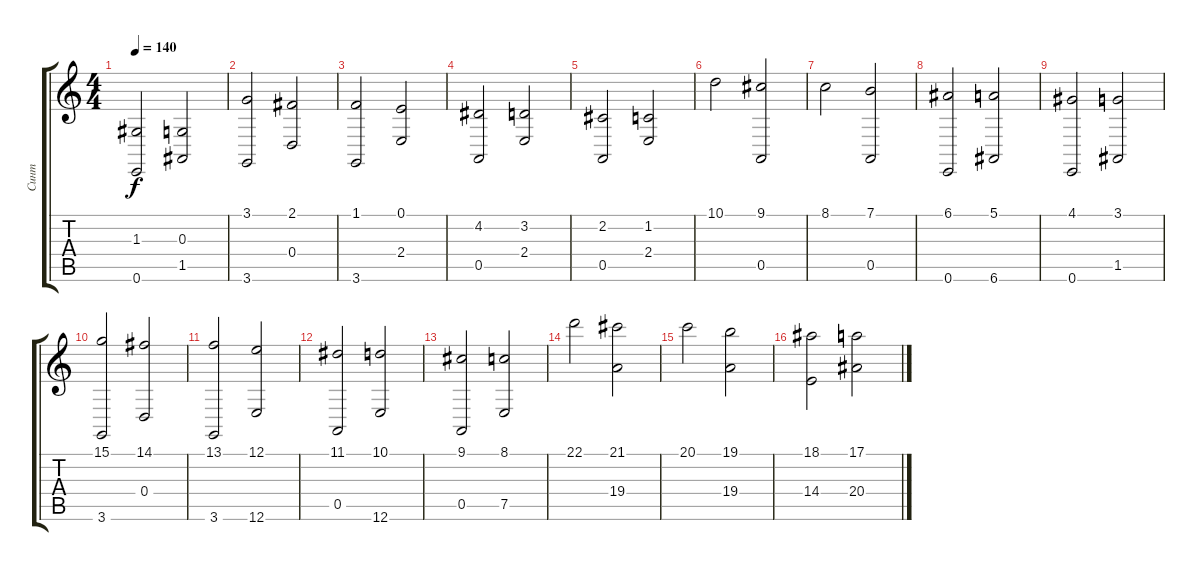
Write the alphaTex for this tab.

\track ("Синт" "Синт") {instrument drawbarorgan}
\staff {score tabs}
\tuning (E4 B3 G3 D3 A2 E2) {hide}
\ts (4 4)
\tempo 140
\clef g2
\ks c
(1.3 0.6).2{dy f} (0.3 1.5).2 |
(3.1 3.6).2 (2.1 0.4).2 |
(1.1 3.6).2 (0.1 2.4).2 |
(4.2 0.5).2 (3.2 2.4).2 |
(2.2 0.5).2 (1.2 2.4).2 |
10.1.2 (9.1 0.5).2 |
8.1.2 (7.1 0.5).2 |
(6.1 0.6).2 (5.1 6.6).2 |
(4.1 0.6).2 (3.1 1.5).2 |
(15.1 3.6).2 (14.1 0.4).2 |
(13.1 3.6).2 (12.1 12.6).2 |
(11.1 0.5).2 (10.1 12.6).2 |
(9.1 0.5).2 (8.1 7.5).2 |
22.1.2 (21.1 19.4).2 |
20.1.2 (19.1 19.4).2 |
(18.1 14.4).2 (17.1 20.4).2
